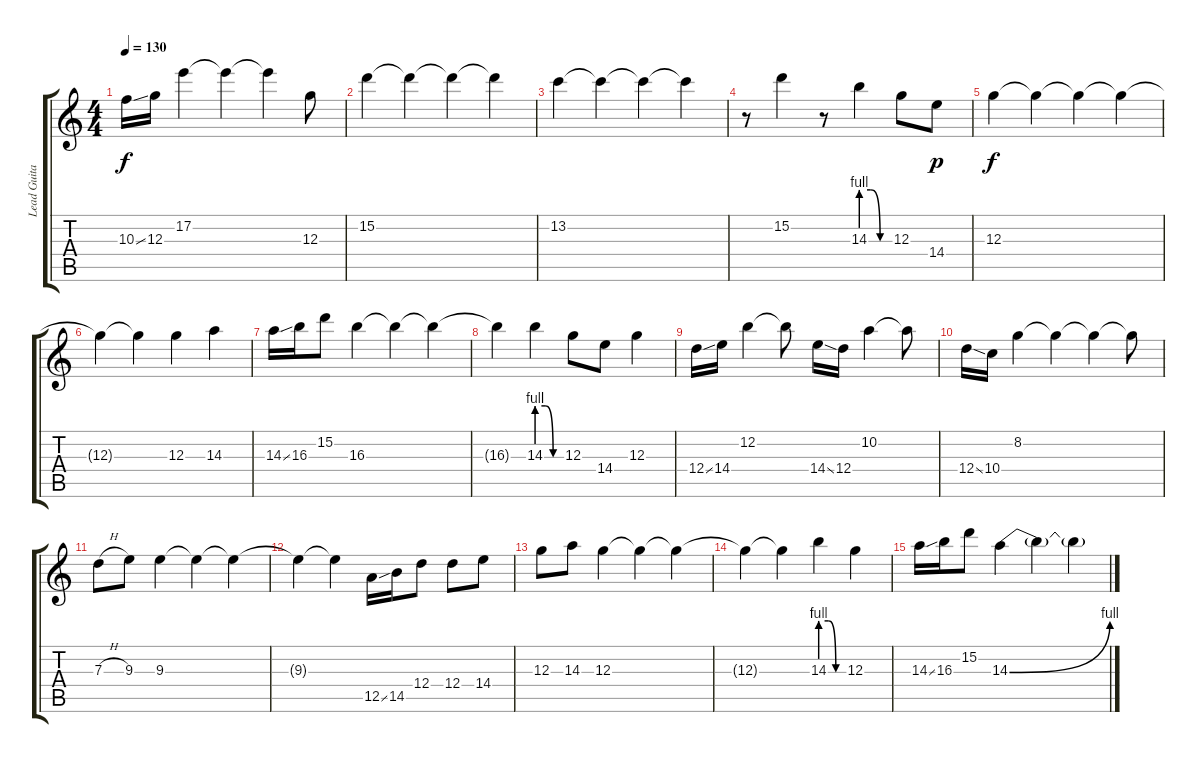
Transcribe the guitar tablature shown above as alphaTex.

\track ("Lead Guitar" "Lead Guita") {instrument acousticguitarsteel}
\staff {score tabs}
\tuning (E4 B3 G3 D3 A2 E2) {hide}
\ts (4 4)
\tempo 130
\clef g2
\ks c
10.3{ss}.16{dy f instrument acousticguitarsteel} 12.3.16 17.2.4 17.2{t}.4 17.2{t}.4 12.3.8 |
15.2.4 15.2{t}.4 15.2{t}.4 15.2{t}.4 |
13.2.4 13.2{t}.4 13.2{t}.4 13.2{t}.4 |
r.8 15.2.4 r.8 14.3{be (custom 0 4 20 4 40 0 60 0)}.4 12.3.8 14.4.8{dy p} |
12.3.4{dy f} 12.3{t}.4 12.3{t}.4 12.3{t}.4 |
12.3{t}.4 12.3{t}.4 12.3.4 14.3.4 |
14.3{ss}.16 16.3.16 15.2.8 16.3.4 16.3{t}.4 16.3{t}.4 |
16.3{t}.4 14.3{be (custom 0 4 20 4 40 0 60 0)}.4 12.3.8 14.4.8 12.3.4 |
12.4{ss}.16 14.4.16 12.2.4 12.2{t}.8 14.4{ss}.16 12.4.16 10.2.4 10.2{t}.8 |
12.4{ss}.16 10.4.16 8.2.4 8.2{t}.4 8.2{t}.4 8.2{t}.8 |
7.3{h}.8 9.3.8 9.3.4 9.3{t}.4 9.3{t}.4 |
9.3{t}.4 9.3{t}.4 12.5{ss}.16 14.5.16 12.4.8 12.4.8 14.4.8 |
12.3.8 14.3.8 12.3.4 12.3{t}.4 12.3{t}.4 |
12.3{t}.4 12.3{t}.4 14.3{be (custom 0 4 20 4 40 0 60 0)}.4 12.3.4 |
14.3{ss}.16 16.3.16 15.2.8 14.3{be (bend 0 0 60 4)}.4 14.3{t}.4 14.3{t}.4
